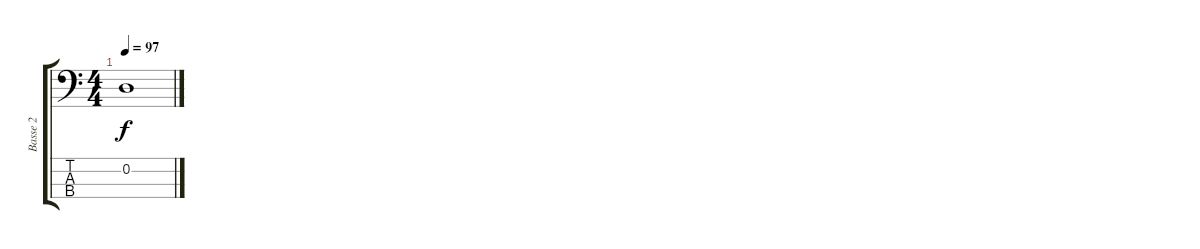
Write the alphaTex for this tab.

\track ("Basse 2" "Basse 2") {instrument fretlessbass}
\staff {score tabs}
\tuning (G2 D2 A1 D1) {hide}
\ts (4 4)
\tempo 97
\clef f4
\ks c
0.2{t}.1{dy f volume 0}
